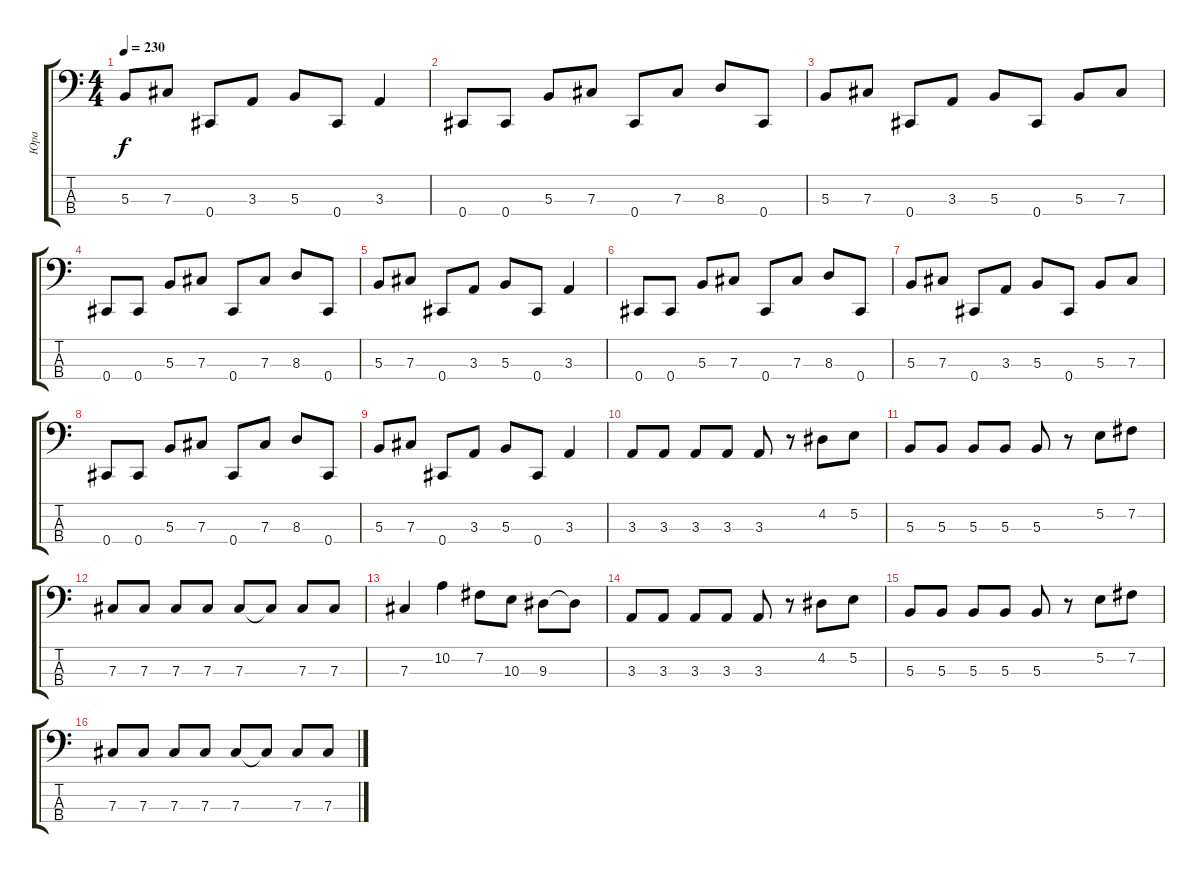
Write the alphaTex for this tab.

\track ("Юра" "Юра") {instrument acousticbass}
\staff {score tabs}
\tuning (E2 B1 Gb1 Db1) {hide}
\ts (4 4)
\tempo 230
\clef f4
\ks c
5.3.8{dy f} 7.3.8 0.4.8 3.3.8 5.3.8 0.4.8 3.3.4 |
0.4.8 0.4.8 5.3.8 7.3.8 0.4.8 7.3.8 8.3.8 0.4.8 |
5.3.8 7.3.8 0.4.8 3.3.8 5.3.8 0.4.8 5.3.8 7.3.8 |
0.4.8 0.4.8 5.3.8 7.3.8 0.4.8 7.3.8 8.3.8 0.4.8 |
5.3.8 7.3.8 0.4.8 3.3.8 5.3.8 0.4.8 3.3.4 |
0.4.8 0.4.8 5.3.8 7.3.8 0.4.8 7.3.8 8.3.8 0.4.8 |
5.3.8 7.3.8 0.4.8 3.3.8 5.3.8 0.4.8 5.3.8 7.3.8 |
0.4.8 0.4.8 5.3.8 7.3.8 0.4.8 7.3.8 8.3.8 0.4.8 |
5.3.8 7.3.8 0.4.8 3.3.8 5.3.8 0.4.8 3.3.4 |
3.3.8 3.3.8 3.3.8 3.3.8 3.3.8 r.8 4.2.8 5.2.8 |
5.3.8 5.3.8 5.3.8 5.3.8 5.3.8 r.8 5.2.8 7.2.8 |
7.3.8 7.3.8 7.3.8 7.3.8 7.3.8 7.3{t}.8 7.3.8 7.3.8 |
7.3.4 10.2.4 7.2.8 10.3.8 9.3.8 9.3{t}.8 |
3.3.8 3.3.8 3.3.8 3.3.8 3.3.8 r.8 4.2.8 5.2.8 |
5.3.8 5.3.8 5.3.8 5.3.8 5.3.8 r.8 5.2.8 7.2.8 |
7.3.8 7.3.8 7.3.8 7.3.8 7.3.8 7.3{t}.8 7.3.8 7.3.8
